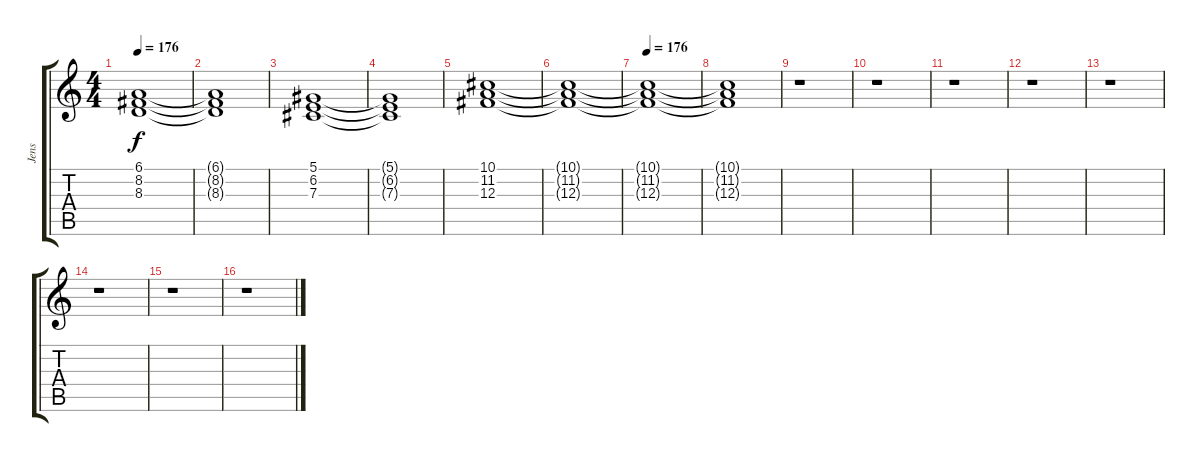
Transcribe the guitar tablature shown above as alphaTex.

\track ("Jens" "Jens") {instrument choiraahs}
\staff {score tabs}
\tuning (Eb4 Bb3 Gb3 Db3 Ab2 Eb2) {hide}
\ts (4 4)
\tempo 176
\clef g2
\ks c
(6.1 8.2 8.3).1{dy f} |
(6.1{t} 8.2{t} 8.3{t}).1 |
(5.1 6.2 7.3).1 |
(5.1{t} 6.2{t} 7.3{t}).1 |
(10.1 11.2 12.3).1 |
(10.1{t} 11.2{t} 12.3{t}).1 |
\tempo 176
(10.1{t} 11.2{t} 12.3{t}).1 |
(10.1{t} 11.2{t} 12.3{t}).1 |
r.1 |
r.1 |
r.1 |
r.1 |
r.1 |
r.1 |
r.1 |
r.1
